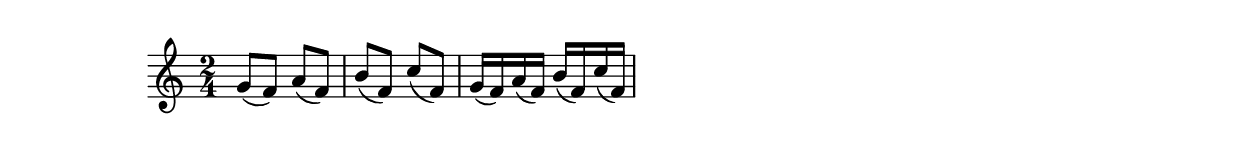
\header {

    texidoc = "The attachment point for strongly sloped slurs is
shifted horizontally slightly. Without this correction, slurs will
point into one note head, and point over another note head."
 
}
\layout {
    raggedright = ##t
}
\version "2.3.22"

\relative c'' {
    \time 2/4
    g8( f)
    a( f)
    b( f)
    c'( f,)

    g16( f)
    a( f)
    b( f)
    c'16( f,)
    

}
